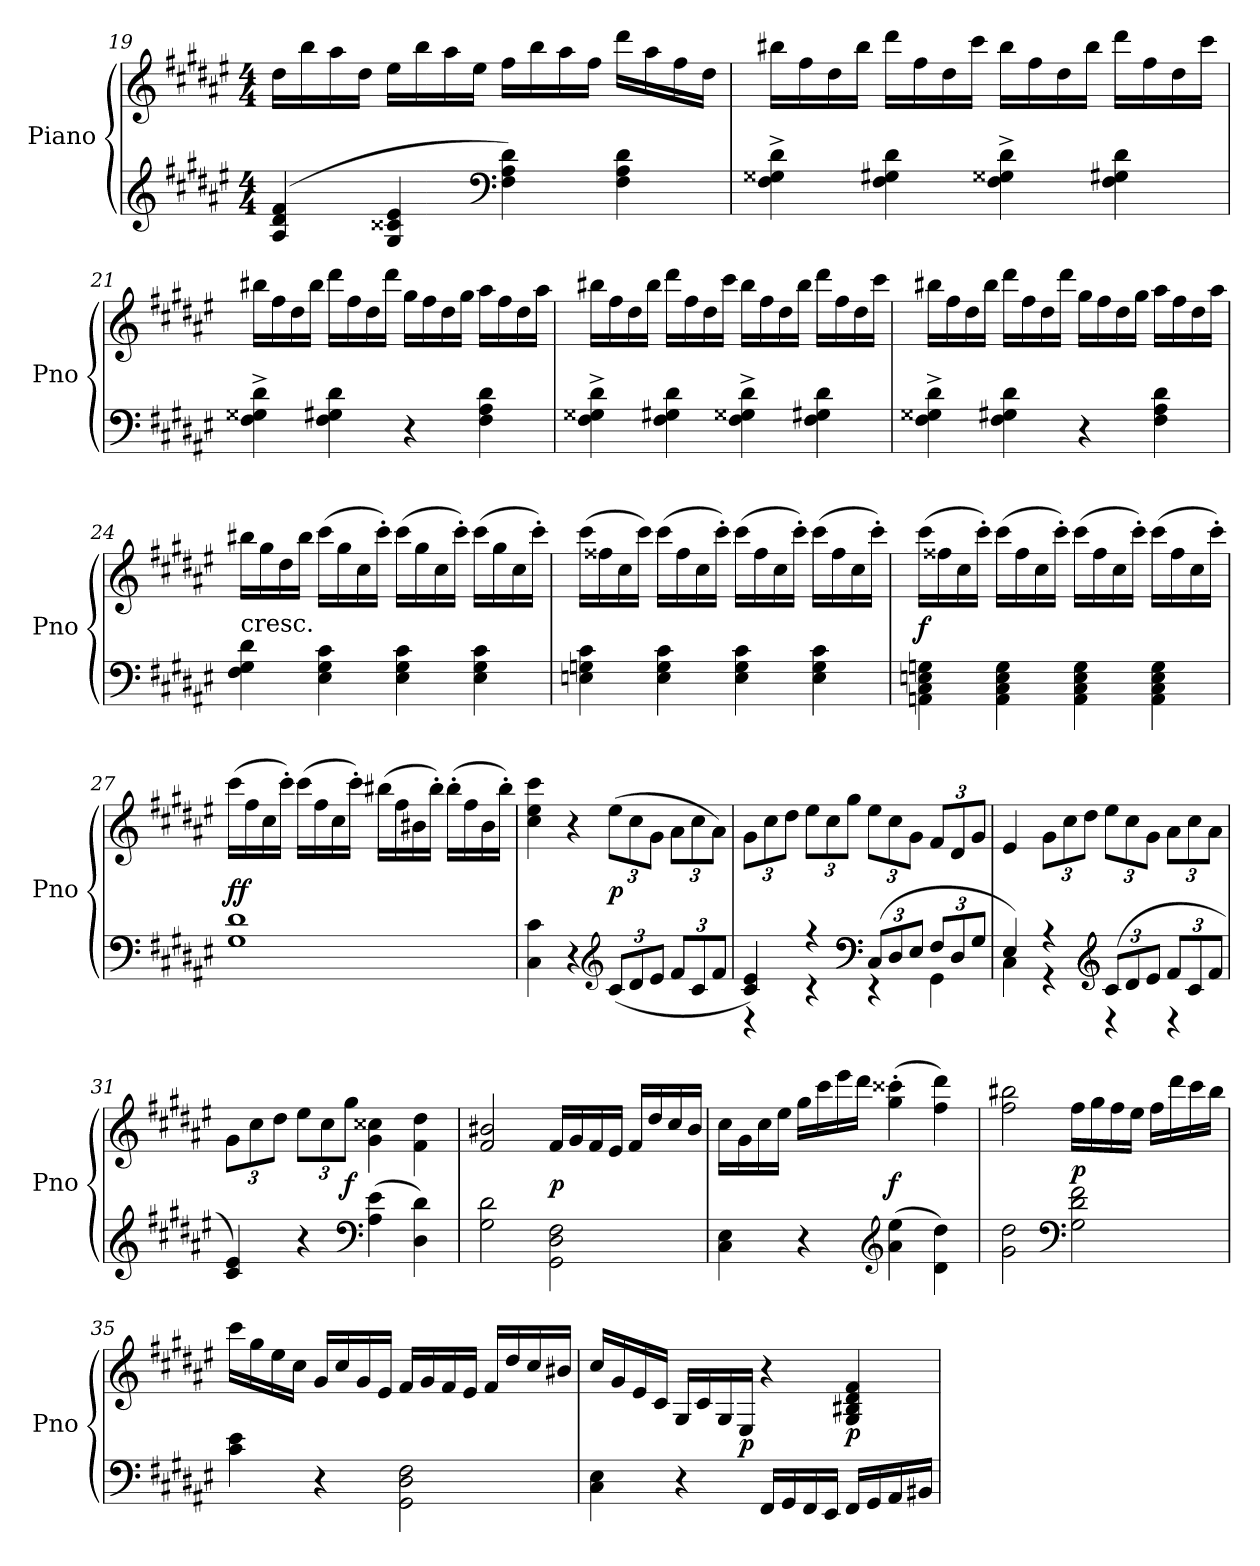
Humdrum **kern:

**kern	**kern	**dynam
*part1	*part1	*part1
*staff2	*staff1	*staff1/2
*I"Piano	*	*
*I'Pno	*	*
*clefG2	*clefG2	*
*k[f#c#g#d#a#e#]	*k[f#c#g#d#a#e#]	*
*F#:	*F#:	*
*M4/4	*M4/4	*
=19	=19	=19
(4A#/ 4d#/ 4f#/	16dd#\LL	.
.	16bb\	.
.	16aa#\	.
.	16dd#\JJ	.
4G#/ 4c##X/ 4e#/	16ee#\LL	.
.	16bb\	.
.	16aa#\	.
.	16ee#\JJ	.
*clefF4	*	*
4F#\ 4A#\ 4d#\)	16ff#\LL	.
.	16bb\	.
.	16aa#\	.
.	16ff#\JJ	.
4F#\ 4A#\ 4d#\	16ddd#\LL	.
.	16aa#\	.
.	16ff#\	.
.	16dd#\JJ	.
=20	=20	=20
4F#^\ 4G##X^\ 4d#^\	16bb#X\LL	.
.	16ff#\	.
.	16dd#\	.
.	16bb#\JJ	.
4F#\ 4G#X\ 4d#\	16ddd#\LL	.
.	16ff#\	.
.	16dd#\	.
.	16ccc#\JJ	.
4F#^\ 4G##X^\ 4d#^\	16bb#\LL	.
.	16ff#\	.
.	16dd#\	.
.	16bb#\JJ	.
4F#\ 4G#X\ 4d#\	16ddd#\LL	.
.	16ff#\	.
.	16dd#\	.
.	16ccc#\JJ	.
=21	=21	=21
4F#^\ 4G##X^\ 4d#^\	16bb#X\LL	.
.	16ff#\	.
.	16dd#\	.
.	16bb#\JJ	.
4F#\ 4G#X\ 4d#\	16ddd#\LL	.
.	16ff#\	.
.	16dd#\	.
.	16ddd#\JJ	.
4r	16gg#\LL	.
.	16ff#\	.
.	16dd#\	.
.	16gg#\JJ	.
4F#\ 4A#\ 4d#\	16aa#\LL	.
.	16ff#\	.
.	16dd#\	.
.	16aa#\JJ	.
=22	=22	=22
4F#^\ 4G##X^\ 4d#^\	16bb#X\LL	.
.	16ff#\	.
.	16dd#\	.
.	16bb#\JJ	.
4F#\ 4G#X\ 4d#\	16ddd#\LL	.
.	16ff#\	.
.	16dd#\	.
.	16ccc#\JJ	.
4F#^\ 4G##X^\ 4d#^\	16bb#\LL	.
.	16ff#\	.
.	16dd#\	.
.	16bb#\JJ	.
4F#\ 4G#X\ 4d#\	16ddd#\LL	.
.	16ff#\	.
.	16dd#\	.
.	16ccc#\JJ	.
=23	=23	=23
4F#^\ 4G##X^\ 4d#^\	16bb#X\LL	.
.	16ff#\	.
.	16dd#\	.
.	16bb#\JJ	.
4F#\ 4G#X\ 4d#\	16ddd#\LL	.
.	16ff#\	.
.	16dd#\	.
.	16ddd#\JJ	.
4r	16gg#\LL	.
.	16ff#\	.
.	16dd#\	.
.	16gg#\JJ	.
4F#\ 4A#\ 4d#\	16aa#\LL	.
.	16ff#\	.
.	16dd#\	.
.	16aa#\JJ	.
=24	=24	=24
!	!LO:TX:c:t=cresc.	!
4F#\ 4G#\ 4d#\	16bb#X\LL	.
.	16gg#\	.
.	16dd#\	.
.	16bb#\JJ	.
4E#\ 4G#\ 4c#\	(16ccc#\LL	.
.	16gg#\	.
.	16cc#\	.
.	16ccc#'\JJ)	.
4E#\ 4G#\ 4c#\	(16ccc#\LL	.
.	16gg#\	.
.	16cc#\	.
.	16ccc#'\JJ)	.
4E#\ 4G#\ 4c#\	(16ccc#\LL	.
.	16gg#\	.
.	16cc#\	.
.	16ccc#'\JJ)	.
=25	=25	=25
4En\ 4Gn\ 4c#\	(16ccc#\LL	.
.	16ff##X\	.
.	16cc#\	.
.	16ccc#\JJ)	.
4E\ 4G\ 4c#\	(16ccc#\LL	.
.	16ff##\	.
.	16cc#\	.
.	16ccc#'\JJ)	.
4E\ 4G\ 4c#\	(16ccc#\LL	.
.	16ff##\	.
.	16cc#\	.
.	16ccc#'\JJ)	.
4E\ 4G\ 4c#\	(16ccc#\LL	.
.	16ff##\	.
.	16cc#\	.
.	16ccc#'\JJ)	.
=26	=26	=26
4AAn\ 4C#\ 4En\ 4Gn\	(16ccc#\LL	f
.	16ff##X\	.
.	16cc#\	.
.	16ccc#'\JJ)	.
4AA\ 4C#\ 4E\ 4G\	(16ccc#\LL	.
.	16ff##\	.
.	16cc#\	.
.	16ccc#'\JJ)	.
4AA\ 4C#\ 4E\ 4G\	(16ccc#\LL	.
.	16ff##\	.
.	16cc#\	.
.	16ccc#'\JJ)	.
4AA\ 4C#\ 4E\ 4G\	(16ccc#\LL	.
.	16ff##\	.
.	16cc#\	.
.	16ccc#'\JJ)	.
=27	=27	=27
1G# 1d#	(16ccc#\LL	ff
.	16ff#\	.
.	16cc#\	.
.	16ccc#'\JJ)	.
.	(16ccc#\LL	.
.	16ff#\	.
.	16cc#\	.
.	16ccc#'\JJ)	.
.	(16bb#X\LL	.
.	16ff#\	.
.	16b#X\	.
.	16bb#'\JJ)	.
.	(16bb#'\LL	.
.	16ff#\	.
.	16b#\	.
.	16bb#'\JJ)	.
=28	=28	=28
4C#\ 4c#\	4cc#\ 4ee#\ 4ccc#\	.
4r	4r	.
*clefG2	*	*
(12c#/L	(12ee#\L	p
12d#/	12cc#\	.
12e#/J	12g#\J	.
12f#/L	12a#\L	.
12c#/	12cc#\	.
12f#/J	12a#\J)	.
=29	=29	=29
*^	*	*
4c#/ 4e#/)	4r	12g#\L	.
.	.	12cc#\	.
.	.	12dd#\J	.
4r	4r	12ee#\L	.
.	.	12cc#\	.
.	.	12gg#\J	.
*clefF4	*	*	*
(12C#/L	4r	12ee#\L	.
12D#/	.	12cc#\	.
12E#/J	.	12g#\J	.
12F#/L	4GG#\	12f#/L	.
12D#/	.	12d#/	.
12G#/J	.	12g#/J	.
=30	=30	=30	=30
4E#/)	4C#\	4e#/	.
4r	4r	12g#\L	.
.	.	12cc#\	.
.	.	12dd#\J	.
*clefG2	*	*	*
(12c#/L	4r	12ee#\L	.
12d#/	.	12cc#\	.
12e#/J	.	12g#\J	.
12f#/L	4r	12a#\L	.
12c#/	.	12cc#\	.
12f#/J	.	12a#\J	.
*v	*v	*	*
=31	=31	=31
4c#/ 4e#/)	12g#\L	.
.	12cc#\	.
.	12dd#\J	.
4r	12ee#\L	.
.	12cc#\	.
.	12gg#\J	f
*clefF4	*	*
(4A#\ 4e#\	4g#\ 4cc##X\	.
4D#\ 4d#\)	4f#\ 4dd#\	.
=32	=32	=32
2G#\ 2d#\	2f#/ 2b#X/	.
2GG#\ 2D#\ 2F#\	16f#/LL	p
.	16g#/	.
.	16f#/	.
.	16e#/JJ	.
.	16f#/LL	.
.	16dd#/	.
.	16cc#/	.
.	16b#/JJ	.
=33	=33	=33
4C#\ 4E#\	16cc#\LL	.
.	16g#\	.
.	16cc#\	.
.	16ee#\JJ	.
4r	16gg#\LL	.
.	16ccc#\	.
.	16eee#\	.
.	16ddd#\JJ	.
*clefG2	*	*
(4a#\ 4ee#\	(4gg#'\ 4ccc##X'\	f
4d#\ 4dd#\)	4ff#\ 4ddd#\)	.
=34	=34	=34
2g#\ 2dd#\	2ff#\ 2bb#X\	.
*clefF4	*	*
2G#\ 2d#\ 2f#\	16ff#\LL	p
.	16gg#\	.
.	16ff#\	.
.	16ee#\JJ	.
.	16ff#\LL	.
.	16ddd#\	.
.	16ccc#\	.
.	16bb#\JJ	.
=35	=35	=35
4c#\ 4e#\	16ccc#\LL	.
.	16gg#\	.
.	16ee#\	.
.	16cc#\JJ	.
4r	16g#/LL	.
.	16cc#/	.
.	16g#/	.
.	16e#/JJ	.
2GG#\ 2D#\ 2F#\	16f#/LL	.
.	16g#/	.
.	16f#/	.
.	16e#/JJ	.
.	16f#/LL	.
.	16dd#/	.
.	16cc#/	.
.	16b#X/JJ	.
=36	=36	=36
4C#\ 4E#\	16cc#/LL	.
.	16g#/	.
.	16e#/	.
.	16c#/JJ	.
4r	16G#/LL	.
.	16c#/	.
.	16G#/	.
.	16E#/JJ	p
16FF#/LL	4r	.
16GG#/	.	.
16FF#/	.	.
16EE#/JJ	.	.
16FF#/LL	4G#/ 4B#X/ 4d#/ 4f#/	p
16GG#/	.	.
16AA#/	.	.
16BB#X/JJ	.	.
=	=	=
*-	*-	*-
